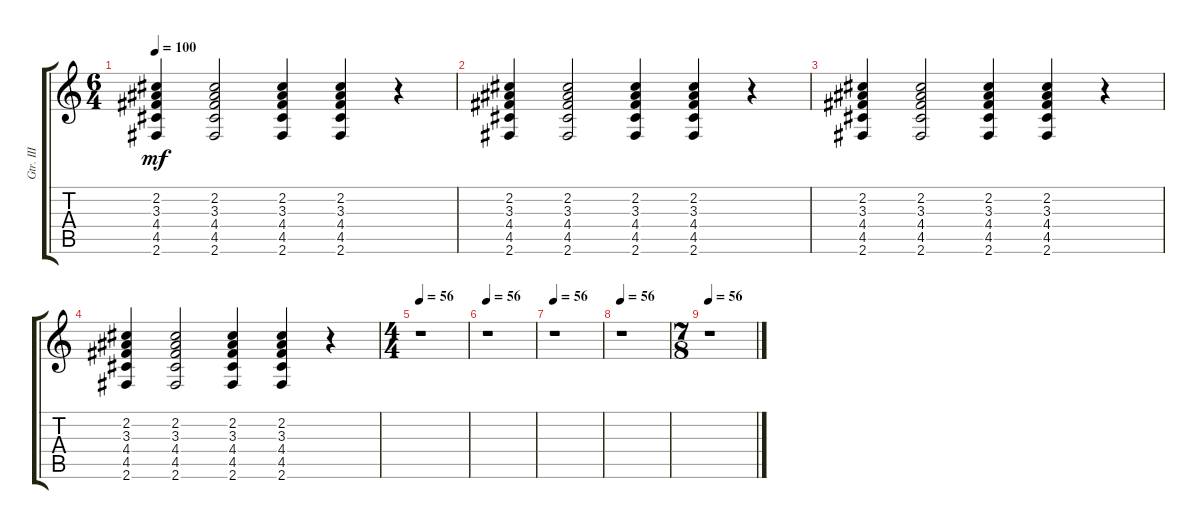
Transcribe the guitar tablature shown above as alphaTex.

\track ("Gtr. III" "Gtr. III") {instrument distortionguitar}
\staff {score tabs}
\tuning (E4 B3 G3 D3 A2 E2) {hide}
\ts (6 4)
\tempo 100
\clef g2
\ks c
(2.2 3.3 4.4 4.5 2.6).4{dy mf} (2.2 3.3 4.4 4.5 2.6).2 (2.2 3.3 4.4 4.5 2.6).4 (2.2 3.3 4.4 4.5 2.6).4 r.4 |
(2.2 3.3 4.4 4.5 2.6).4 (2.2 3.3 4.4 4.5 2.6).2 (2.2 3.3 4.4 4.5 2.6).4 (2.2 3.3 4.4 4.5 2.6).4 r.4 |
(2.2 3.3 4.4 4.5 2.6).4 (2.2 3.3 4.4 4.5 2.6).2 (2.2 3.3 4.4 4.5 2.6).4 (2.2 3.3 4.4 4.5 2.6).4 r.4 |
(2.2 3.3 4.4 4.5 2.6).4{volume 12} (2.2 3.3 4.4 4.5 2.6).2{volume 9} (2.2 3.3 4.4 4.5 2.6).4{volume 8} (2.2 3.3 4.4 4.5 2.6).4{volume 6} r.4 |
\ts (4 4)
\tempo 56
r.1 |
\tempo 56
r.1 |
\tempo 56
r.1 |
\tempo 56
r.1 |
\ts (7 8)
\tempo 56
r.1
